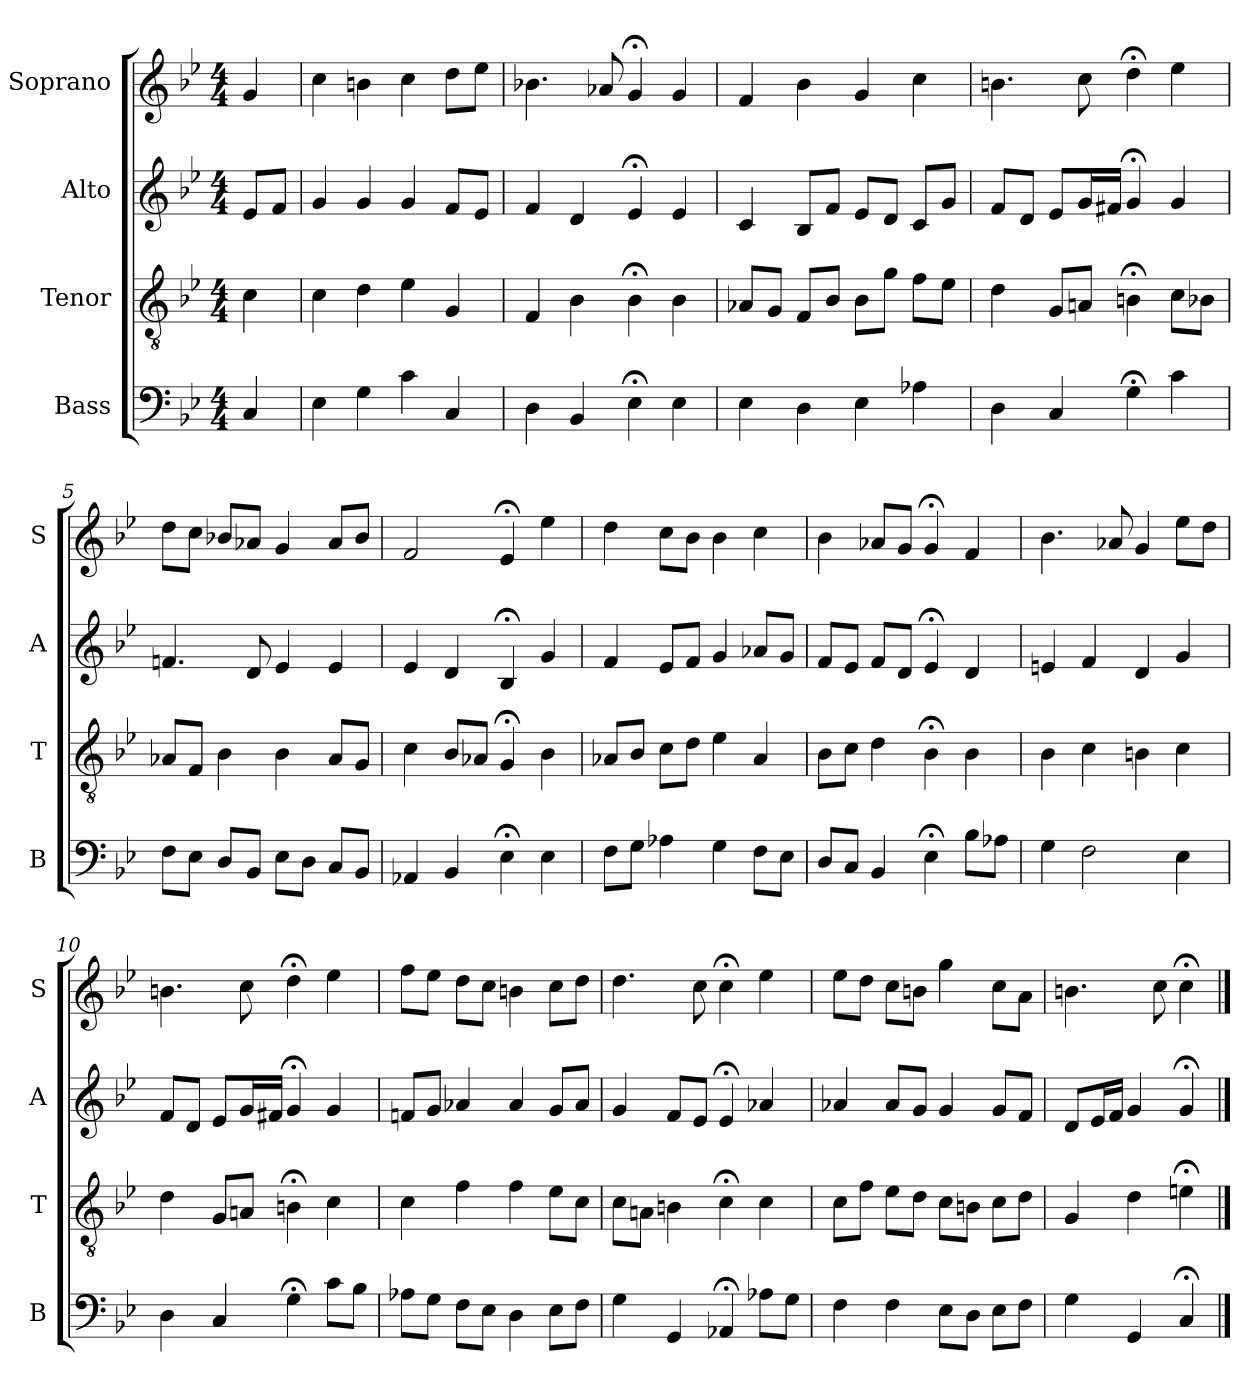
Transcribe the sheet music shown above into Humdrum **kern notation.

**kern	**kern	**kern	**kern
*part4	*part3	*part2	*part1
*staff4	*staff3	*staff2	*staff1
*I"Bass	*I"Tenor	*I"Alto	*I"Soprano
*I'B	*I'T	*I'A	*I'S
*clefF4	*clefGv2	*clefG2	*clefG2
*k[b-e-]	*k[b-e-]	*k[b-e-]	*k[b-e-]
*C:dor	*C:dor	*C:dor	*C:dor
*M4/4	*M4/4	*M4/4	*M4/4
*MM100	*MM100	*MM100	*MM100
=	=	=	=
4C	4c	8e-L	4g
.	.	8fJ	.
=1	=1	=1	=1
4E-	4c	4g	4cc
4G	4d	4g	4bn
4c	4e-	4g	4cc
4C	4G	8fL	8ddL
.	.	8e-J	8ee-J
=2	=2	=2	=2
4D	4F	4f	4.b-X
4BB-	4B-	4d	.
.	.	.	8a-X
4E-;<	4B-;<	4e-;<	4g;<
4E-	4B-	4e-	4g
=3	=3	=3	=3
4E-	8A-XL	4c	4f
.	8GJ	.	.
4D	8FL	8B-L	4b-
.	8B-J	8fJ	.
4E-	8B-L	8e-L	4g
.	8gJ	8dJ	.
4A-X	8fL	8cL	4cc
.	8e-J	8gJ	.
=4	=4	=4	=4
4D	4d	8fL	4.bn
.	.	8dJ	.
4C	8GL	8e-L	.
.	8AnJ	16gL	8cc
.	.	16f#XJJ	.
4G;<	4Bn;<	4g;<	4dd;<
4c	8cL	4g	4ee-
.	8B-XJ	.	.
=5	=5	=5	=5
8FL	8A-XL	4.fn	8ddL
8E-J	8FJ	.	8ccJ
8DL	4B-	.	8b-XL
8BB-J	.	8d	8a-XJ
8E-L	4B-	4e-	4g
8DJ	.	.	.
8CL	8A-L	4e-	8a-L
8BB-J	8GJ	.	8b-J
=6	=6	=6	=6
4AA-X	4c	4e-	2f
4BB-	8B-L	4d	.
.	8A-XJ	.	.
4E-;<	4G;<	4B-;<	4e-;<
4E-	4B-	4g	4ee-
=7	=7	=7	=7
8FL	8A-XL	4f	4dd
8GJ	8B-J	.	.
4A-X	8cL	8e-L	8ccL
.	8dJ	8fJ	8b-J
4G	4e-	4g	4b-
8FL	4A-	8a-XL	4cc
8E-J	.	8gJ	.
=8	=8	=8	=8
8DL	8B-L	8fL	4b-
8CJ	8cJ	8e-J	.
4BB-	4d	8fL	8a-XL
.	.	8dJ	8gJ
4E-;<	4B-;<	4e-;<	4g;<
8B-L	4B-	4d	4f
8A-XJ	.	.	.
=9	=9	=9	=9
4G	4B-	4en	4.b-
2F	4c	4f	.
.	.	.	8a-X
.	4Bn	4d	4g
4E-	4c	4g	8ee-L
.	.	.	8ddJ
=10	=10	=10	=10
4D	4d	8fL	4.bn
.	.	8dJ	.
4C	8GL	8e-L	.
.	8AnJ	16gL	8cc
.	.	16f#XJJ	.
4G;<	4Bn;<	4g;<	4dd;<
8cL	4c	4g	4ee-
8B-J	.	.	.
=11	=11	=11	=11
8A-XL	4c	8fnL	8ffL
8GJ	.	8gJ	8ee-J
8FL	4f	4a-X	8ddL
8E-J	.	.	8ccJ
4D	4f	4a-	4bn
8E-L	8e-L	8gL	8ccL
8FJ	8cJ	8a-J	8ddJ
=12	=12	=12	=12
4G	8cL	4g	4.dd
.	8AnJ	.	.
4GG	4Bn	8fL	.
.	.	8e-J	8cc
4AA-X;<	4c;<	4e-;<	4cc;<
8A-XL	4c	4a-X	4ee-
8GJ	.	.	.
=13	=13	=13	=13
4F	8cL	4a-X	8ee-L
.	8fJ	.	8ddJ
4F	8e-L	8a-L	8ccL
.	8dJ	8gJ	8bnJ
8E-L	8cL	4g	4gg
8DJ	8BnJ	.	.
8E-L	8cL	8gL	8ccL
8FJ	8dJ	8fJ	8aJ
=14	=14	=14	=14
4G	4G	8dL	4.bn
.	.	16e-L	.
.	.	16fJJ	.
4GG	4d	4g	.
.	.	.	8cc
4C;<	4en;<	4g;<	4cc;<
==	==	==	==
*-	*-	*-	*-
